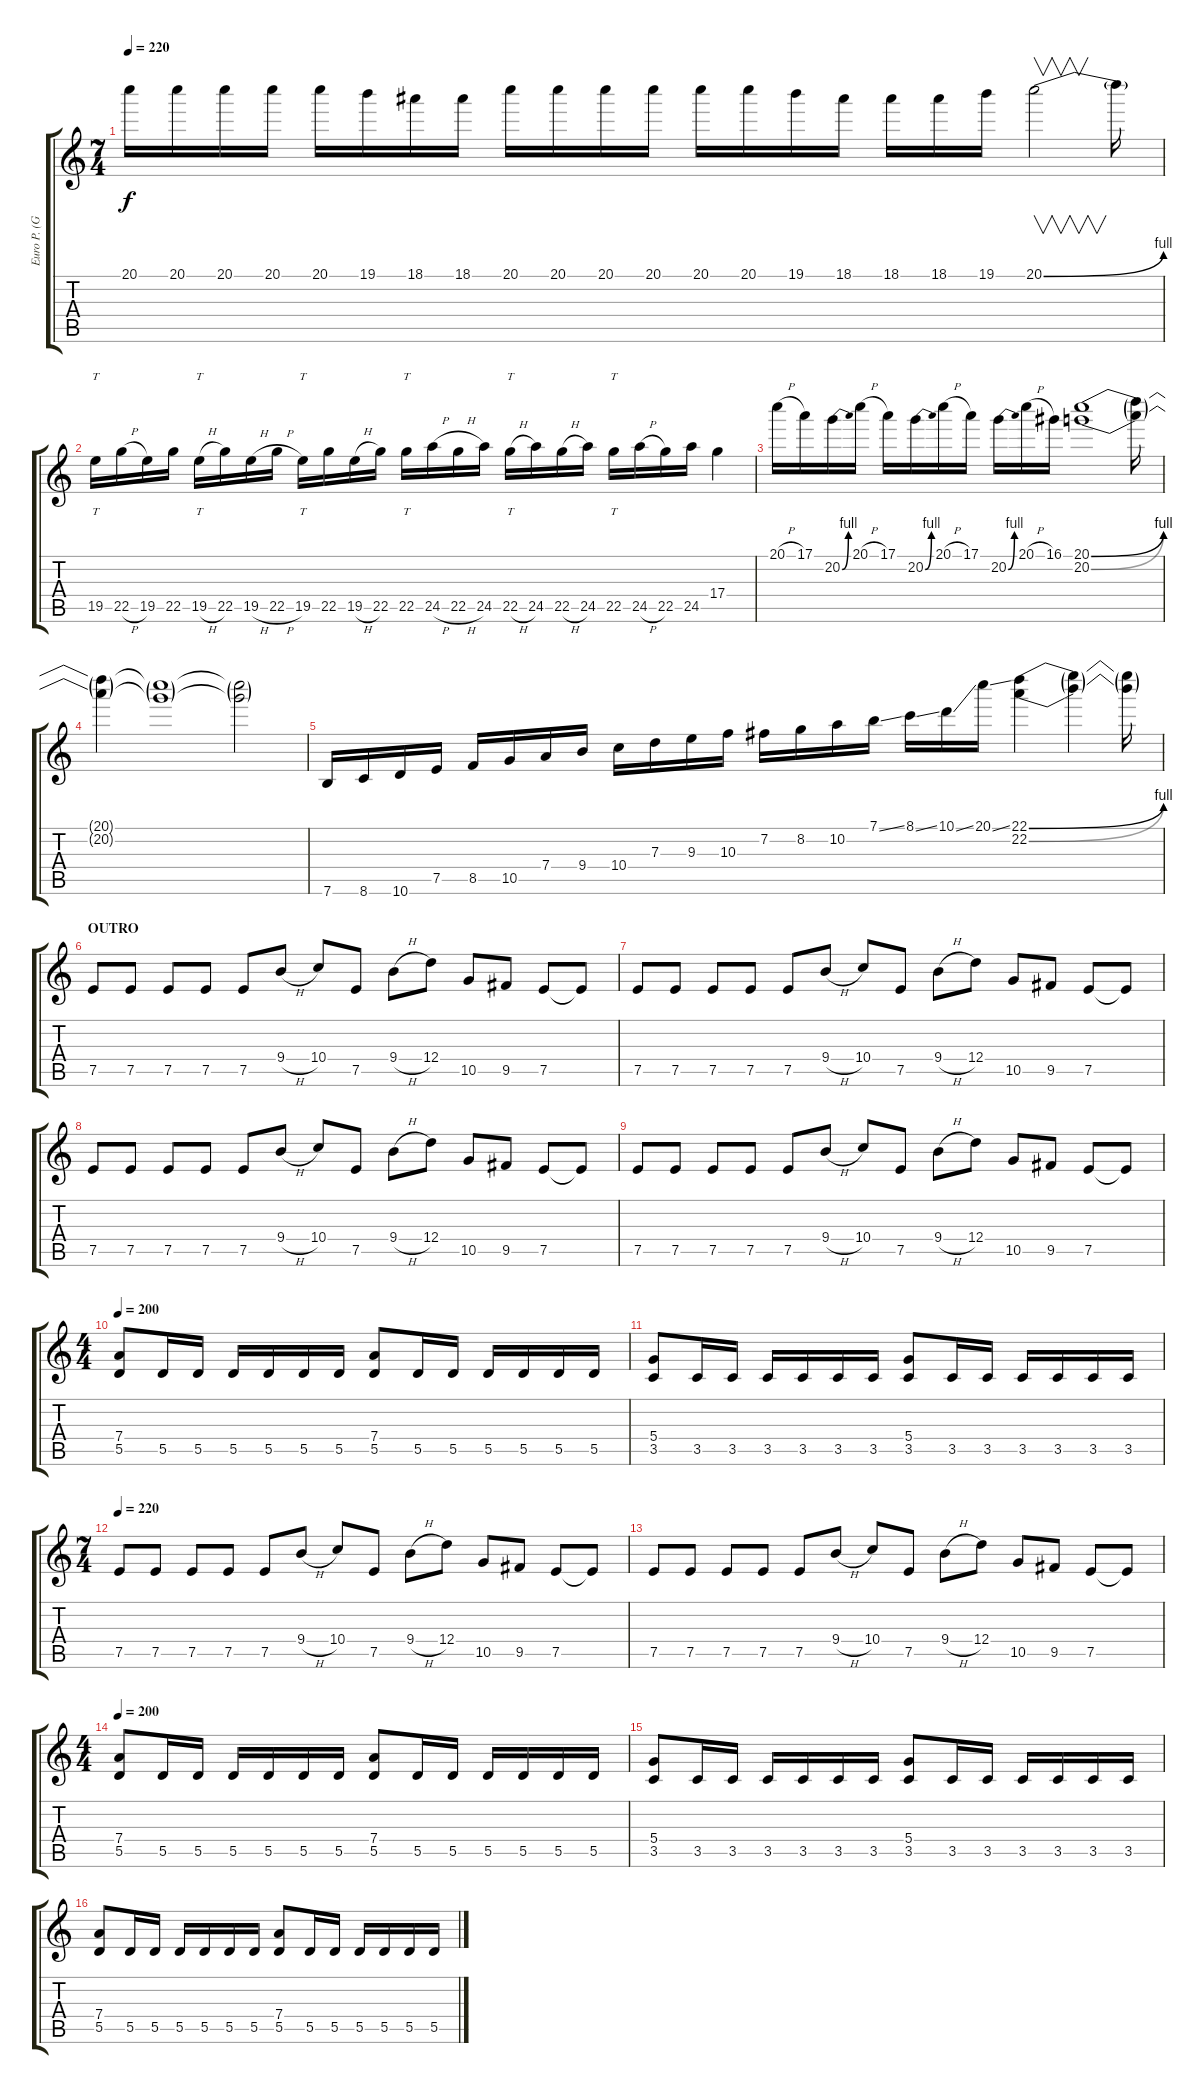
\track ("Euro P. (Gtr1)" "Euro P. (G") {instrument overdrivenguitar}
\staff {score tabs}
\tuning (E4 B3 G3 D3 A2 E2) {hide}
\ts (7 4)
\tempo 220
\clef g2
\ks c
20.1.16{dy f} 20.1.16 20.1.16 20.1.16 20.1.16 19.1.16 18.1.16 18.1.16 20.1.16 20.1.16 20.1.16 20.1.16 20.1.16 20.1.16 19.1.16 18.1.16 18.1.16 18.1.16 19.1.16 20.1{be (bend 0 0 60 4)}.2{v} 20.1{t}.16 |
19.5.16{tt} 22.5{h}.16 19.5.16 22.5.16 19.5{h}.16{tt} 22.5.16 19.5{h}.16 22.5{h}.16 19.5.16{tt} 22.5.16 19.5{h}.16 22.5.16 22.5.16{tt} 24.5{h}.16 22.5{h}.16 24.5.16 22.5{h}.16{tt} 24.5.16 22.5{h}.16 24.5.16 22.5.16{tt} 24.5{h}.16 22.5.16 24.5.16 17.4.4 |
20.1{h}.16 17.1.16 20.2{be (bend 0 0 60 4)}.16 20.1{h}.16 17.1.16 20.2{be (bend 0 0 60 4)}.16 20.1{h}.16 17.1.16 20.2{be (bend 0 0 60 4)}.16 20.1{h}.16 16.1.16 (20.1{be (bend 0 0 60 4)} 20.2{be (bend 0 0 60 4)}).1 (20.1{t} 20.2{t}).16 |
(20.1{t} 20.2{t}).4 (20.1{t} 20.2{t}).1 (20.1{t} 20.2{t}).2 |
7.6.16 8.6.16 10.6.16 7.5.16 8.5.16 10.5.16 7.4.16 9.4.16 10.4.16 7.3.16 9.3.16 10.3.16 7.2.16 8.2.16 10.2.16 7.1{ss}.16 8.1{ss}.16 10.1{ss}.16 20.1{ss}.16 (22.1{be (bend 0 0 60 4)} 22.2{be (bend 0 0 60 4)}).4 (22.1{t} 22.2{t}).4 (22.1{t} 22.2{t}).16 |
\section ("" "OUTRO")
7.5.8{volume 14} 7.5.8 7.5.8 7.5.8 7.5.8 9.4{h}.8 10.4.8 7.5.8 9.4{h}.8 12.4.8 10.5.8 9.5.8 7.5.8 7.5{t}.8 |
7.5.8 7.5.8 7.5.8 7.5.8 7.5.8 9.4{h}.8 10.4.8 7.5.8 9.4{h}.8 12.4.8 10.5.8 9.5.8 7.5.8 7.5{t}.8 |
7.5.8 7.5.8 7.5.8 7.5.8 7.5.8 9.4{h}.8 10.4.8 7.5.8 9.4{h}.8 12.4.8 10.5.8 9.5.8 7.5.8 7.5{t}.8 |
7.5.8 7.5.8 7.5.8 7.5.8 7.5.8 9.4{h}.8 10.4.8 7.5.8 9.4{h}.8 12.4.8 10.5.8 9.5.8 7.5.8 7.5{t}.8 |
\ts (4 4)
\tempo 200
(7.4 5.5).8 5.5.16 5.5.16 5.5.16 5.5.16 5.5.16 5.5.16 (7.4 5.5).8 5.5.16 5.5.16 5.5.16 5.5.16 5.5.16 5.5.16 |
(5.4 3.5).8 3.5.16 3.5.16 3.5.16 3.5.16 3.5.16 3.5.16 (5.4 3.5).8 3.5.16 3.5.16 3.5.16 3.5.16 3.5.16 3.5.16 |
\ts (7 4)
\tempo 220
7.5.8 7.5.8 7.5.8 7.5.8 7.5.8 9.4{h}.8 10.4.8 7.5.8 9.4{h}.8 12.4.8 10.5.8 9.5.8 7.5.8 7.5{t}.8 |
7.5.8 7.5.8 7.5.8 7.5.8 7.5.8 9.4{h}.8 10.4.8 7.5.8 9.4{h}.8 12.4.8 10.5.8 9.5.8 7.5.8 7.5{t}.8 |
\ts (4 4)
\tempo 200
(7.4 5.5).8 5.5.16 5.5.16 5.5.16 5.5.16 5.5.16 5.5.16 (7.4 5.5).8 5.5.16 5.5.16 5.5.16 5.5.16 5.5.16 5.5.16 |
(5.4 3.5).8 3.5.16 3.5.16 3.5.16 3.5.16 3.5.16 3.5.16 (5.4 3.5).8 3.5.16 3.5.16 3.5.16 3.5.16 3.5.16 3.5.16 |
(7.4 5.5).8 5.5.16 5.5.16 5.5.16 5.5.16 5.5.16 5.5.16 (7.4 5.5).8 5.5.16 5.5.16 5.5.16 5.5.16 5.5.16 5.5.16
